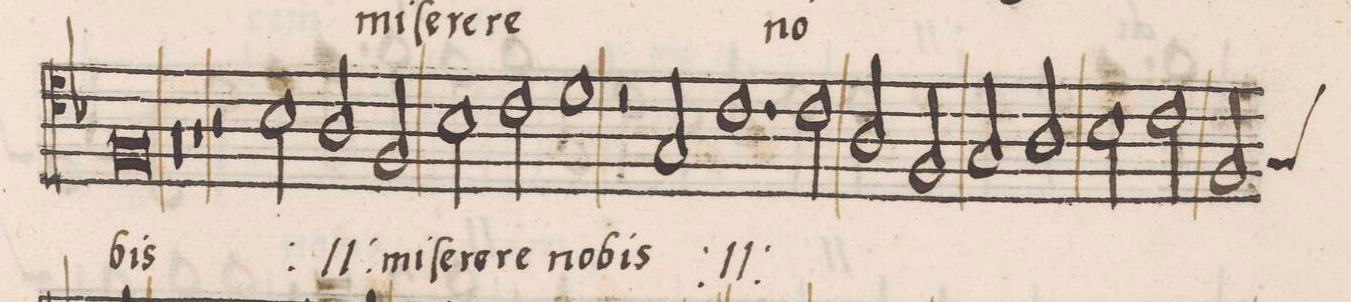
**kern	**text
*I"ALTVS	*
*clefC4	*
*k[b-]	*
*met(C|)	*
*M2/1	*
0F	-bis
=49-	=49-
0r	.
=50-	=50-
1r	.
2r	.
2B-\	mi-
=51-	=51-
2A/	-ſe-
2F/	-re-
2B-\	-re
2c\	no-
=52-	=52-
1d	-bis
2r	.
*	*ij
2G/	qui
=53-	=53-
1.c	tol-
2c\	-lis
=54-	=54-
2A/	pec-
2F/	.
2G/	-ca-
2A/	-ta
=55-	=55-
2B-\	mun-
2c\	.
*custos:G	*
2F/	.
*-	*-
